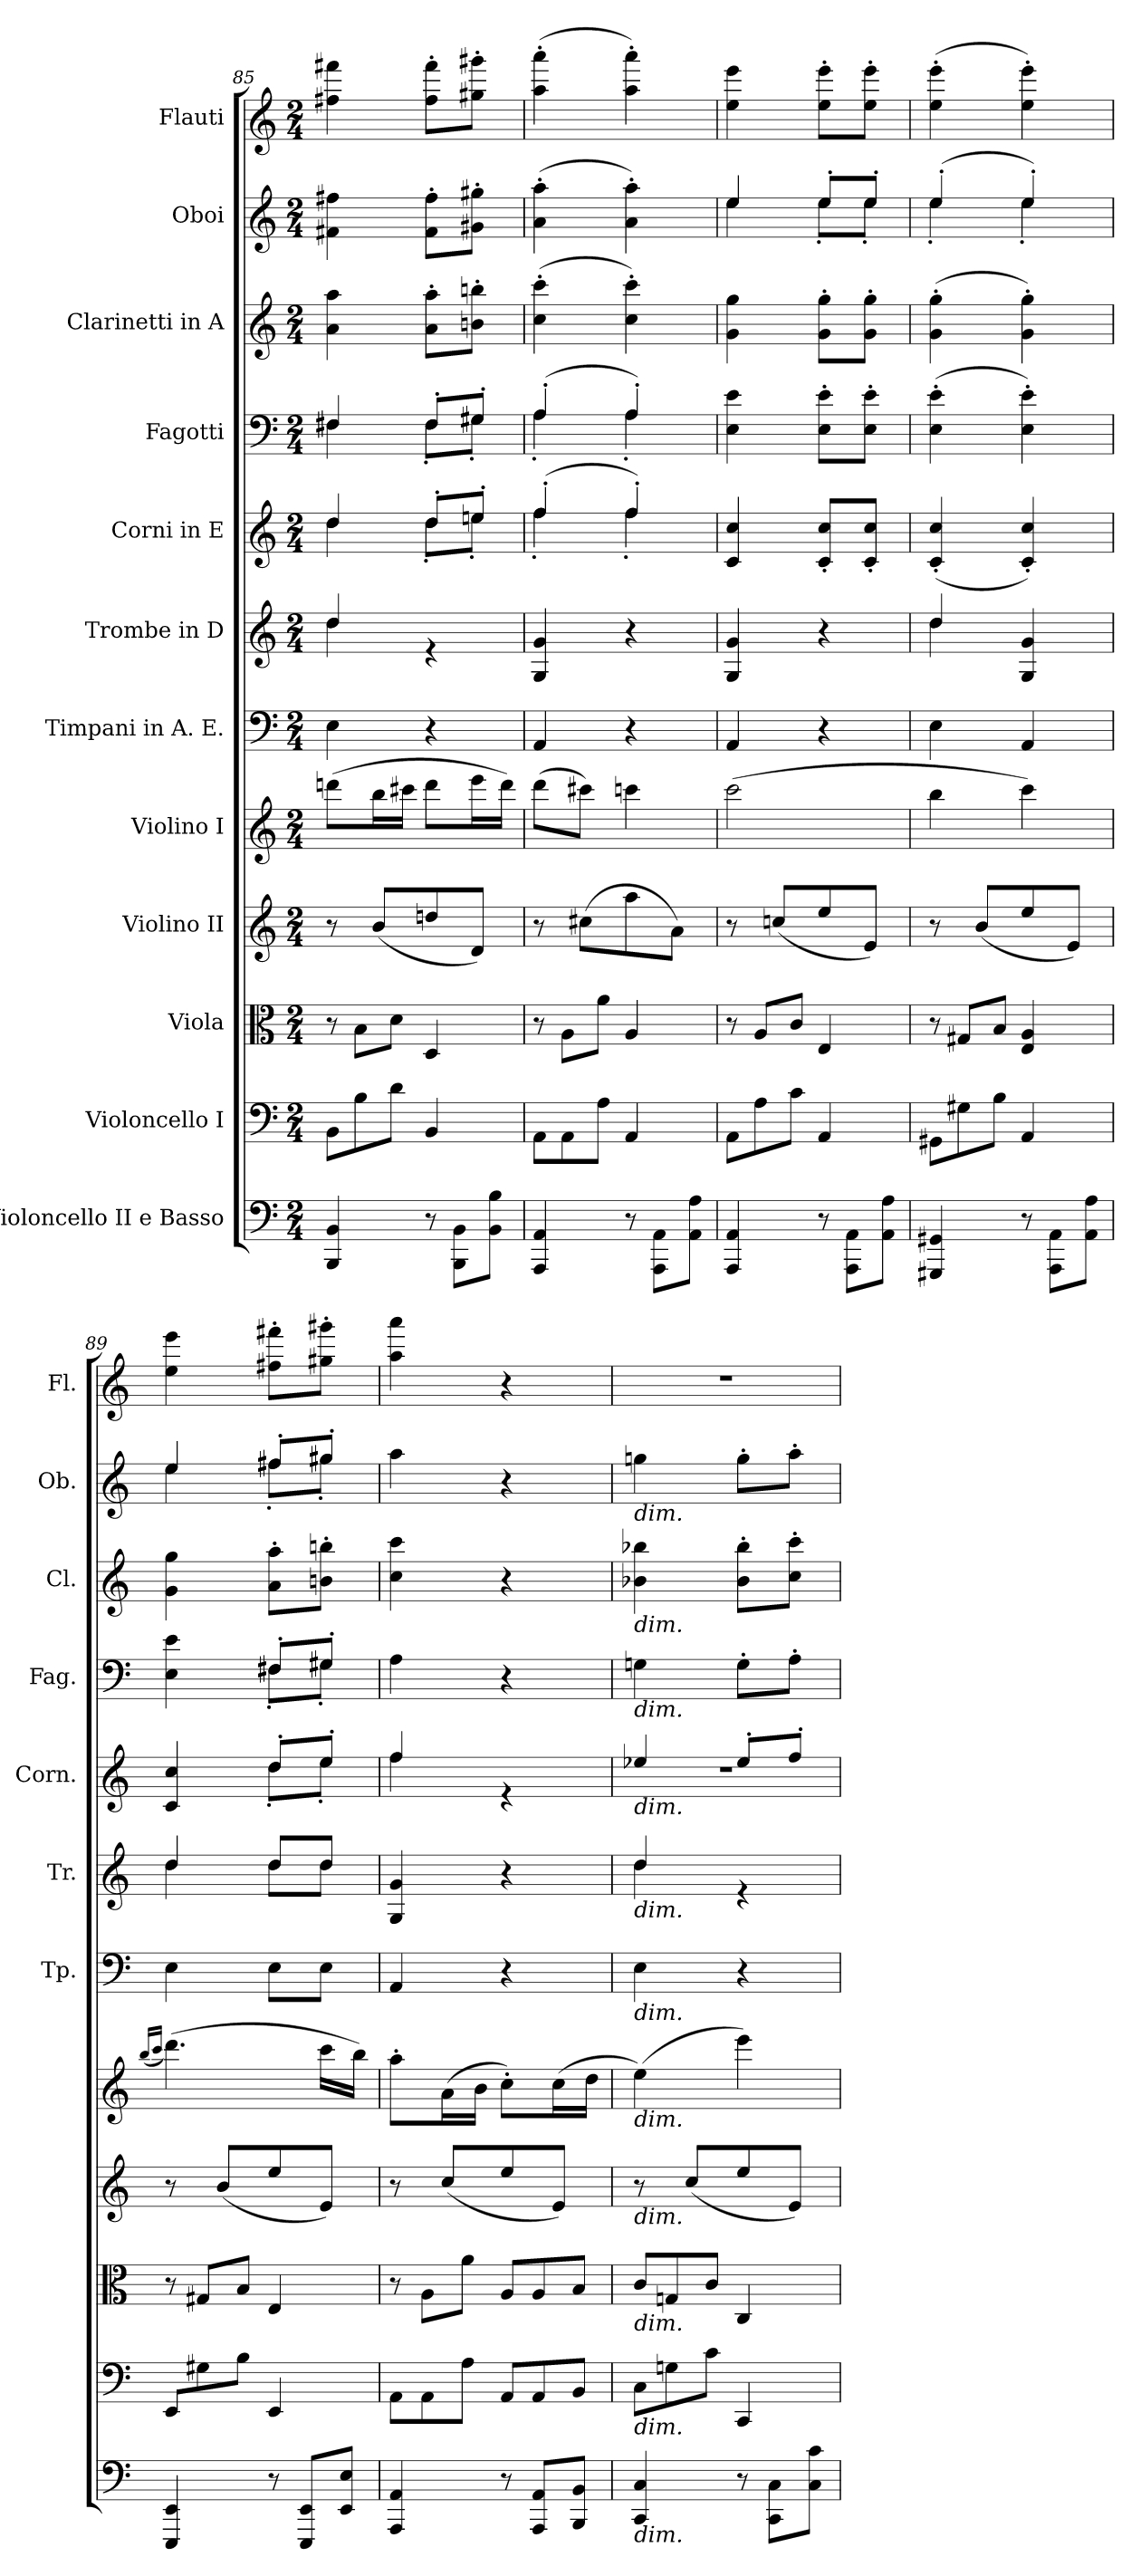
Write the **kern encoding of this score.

**kern	**kern	**kern	**kern	**kern	**kern	**kern	**kern	**kern	**kern	**kern	**kern
*part12	*part11	*part10	*part9	*part8	*part7	*part6	*part5	*part4	*part3	*part2	*part1
*staff12	*staff11	*staff10	*staff9	*staff8	*staff7	*staff6	*staff5	*staff4	*staff3	*staff2	*staff1
*I"Violoncello II e Basso	*I"Violoncello I	*I"Viola	*I"Violino II	*I"Violino I	*I"Timpani in A. E.	*I"Trombe in D	*I"Corni in E	*I"Fagotti	*I"Clarinetti in A	*I"Oboi	*I"Flauti
*	*	*	*	*	*I'Tp.	*I'Tr.	*I'Corn.	*I'Fag.	*I'Cl.	*I'Ob.	*I'Fl.
*clefF4	*clefF4	*clefC3	*clefG2	*clefG2	*clefF4	*clefG2	*clefG2	*clefF4	*clefG2	*clefG2	*clefG2
*	*	*	*	*	*	*ITrd-1c-2	*ITrd5c8	*	*ITrd2c3	*	*
*k[]	*k[]	*k[]	*k[]	*k[]	*k[]	*k[f#c#]	*k[f#c#g#d#]	*k[]	*k[f#c#g#]	*k[]	*k[]
*M2/4	*M2/4	*M2/4	*M2/4	*M2/4	*M2/4	*M2/4	*M2/4	*M2/4	*M2/4	*M2/4	*M2/4
*	*Xtuplet	*Xtuplet	*	*	*	*	*	*	*	*	*
=85	=85	=85	=85	=85	=85	=85	=85	=85	=85	=85	=85
*	*	*	*	*	*	*^	*^	*^	*	*	*
4BBB/ 4BB/	12BB\L	12r	8r	(8dddn\L	4E\	4ee/	4ee\	4f#/	4f#\	4F#X/	4F#\	4f#\ 4ff#\	4f#X\ 4ff#X\	4ff#X\ 4fff#X\
.	12B\	12B\L	.	.	.	.	.	.	.	.	.	.	.	.
.	.	.	(8b/L	16bb\L	.	.	.	.	.	.	.	.	.	.
.	12d\J	12d\J	.	.	.	.	.	.	.	.	.	.	.	.
.	.	.	.	16ccc#X\JJ	.	.	.	.	.	.	.	.	.	.
*Xtuplet	*	*	*	*	*	*	*	*	*	*	*	*	*	*
12r	4BB/	4D/	8ddn/	8ddd\L	4r	4re	4ryy	8f#'/L	8f#'\L	8F#'/L	8F#'\L	8f#\' 8ff#\'L	8f#\' 8ff#\'L	8ff#\' 8fff#\'L
12BBB\ 12BB\L	.	.	.	.	.	.	.	.	.	.	.	.	.	.
.	.	.	8d/J)	16eee\L	.	.	.	8g#X'/J	8g#'\J	8G#X'/J	8G#'\J	8g#X\' 8gg#X\'J	8g#X\' 8gg#X\'J	8gg#X\' 8ggg#X\'J
12BB\ 12B\J	.	.	.	.	.	.	.	.	.	.	.	.	.	.
.	.	.	.	16ddd\JJ)	.	.	.	.	.	.	.	.	.	.
*	*	*	*	*	*	*v	*v	*	*	*	*	*	*	*
=86	=86	=86	=86	=86	=86	=86	=86	=86	=86	=86	=86	=86	=86
4AAA/ 4AA/	12AA\L	12r	8r	(8ddd\L	4AA/	4A/ 4a/	(4a'/	4a'\	(4A'/	4A'\	(4a\' 4aa\'	(4a\' 4aa\'	(4aa\' 4aaa\'
.	12AA\	12A\L	.	.	.	.	.	.	.	.	.	.	.
.	.	.	(8cc#X\L	8ccc#X\J)	.	.	.	.	.	.	.	.	.
.	12A\J	12a\J	.	.	.	.	.	.	.	.	.	.	.
12r	4AA/	4A/	8aa\	4cccn\	4r	4r	4a'/)	4a'\	4A'/)	4A'\	4a\' 4aa\')	4a\' 4aa\')	4aa\' 4aaa\')
12AAA\ 12AA\L	.	.	.	.	.	.	.	.	.	.	.	.	.
.	.	.	8a\J)	.	.	.	.	.	.	.	.	.	.
12AA\ 12A\J	.	.	.	.	.	.	.	.	.	.	.	.	.
*	*	*	*	*	*	*	*v	*v	*	*	*	*	*
*	*	*	*	*	*	*	*	*v	*v	*	*	*
=87	=87	=87	=87	=87	=87	=87	=87	=87	=87	=87	=87
*	*	*	*	*	*	*	*	*	*	*^	*
4AAA/ 4AA/	12AA\L	12r	8r	(2ccc\	4AA/	4A/ 4a/	4E/ 4e/	4E\ 4e\	4e\ 4ee\	4ee/	4ee\	4ee\ 4eee\
.	12A\	12A/L	.	.	.	.	.	.	.	.	.	.
.	.	.	(8ccn/L	.	.	.	.	.	.	.	.	.
.	12c\J	12c/J	.	.	.	.	.	.	.	.	.	.
12r	4AA/	4E/	8ee/	.	4r	4r	8E/' 8e/'L	8E\' 8e\'L	8e\' 8ee\'L	8ee'/L	8ee'\L	8ee\' 8eee\'L
12AAA\ 12AA\L	.	.	.	.	.	.	.	.	.	.	.	.
.	.	.	8e/J)	.	.	.	8E/' 8e/'J	8E\' 8e\'J	8e\' 8ee\'J	8ee'/J	8ee'\J	8ee\' 8eee\'J
12AA\ 12A\J	.	.	.	.	.	.	.	.	.	.	.	.
=88	=88	=88	=88	=88	=88	=88	=88	=88	=88	=88	=88	=88
*	*	*	*	*	*	*^	*	*	*	*	*	*
4GGG#X/ 4GG#X/	12GG#X\L	12r	8r	4bb\	4E\	4ee/	4ee\	(4E/' 4e/'	(4E\' 4e\'	(4e\' 4ee\'	(4ee'/	4ee'\	(4ee\' 4eee\'
.	12G#X\	12G#X/L	.	.	.	.	.	.	.	.	.	.	.
.	.	.	(8b/L	.	.	.	.	.	.	.	.	.	.
.	12B\J	12B/J	.	.	.	.	.	.	.	.	.	.	.
12r	4AA/	4E/ 4A/	8ee/	4ccc\)	4AA/	4A/ 4a/	4ryy	4E/' 4e/')	4E\' 4e\')	4e\' 4ee\')	4ee'/)	4ee'\	4ee\' 4eee\')
12AAA\ 12AA\L	.	.	.	.	.	.	.	.	.	.	.	.	.
.	.	.	8e/J)	.	.	.	.	.	.	.	.	.	.
12AA\ 12A\J	.	.	.	.	.	.	.	.	.	.	.	.	.
=89	=89	=89	=89	=89	=89	=89	=89	=89	=89	=89	=89	=89	=89
.	.	.	.	(16qbb/LL	.	.	.	.	.	.	.	.	.
.	.	.	.	16qccc/JJ	.	.	.	.	.	.	.	.	.
*	*	*	*	*	*	*	*	*^	*^	*	*	*	*
4EEE/ 4EE/	12EE/L	12r	8r	(4.ddd\)	4E\	4ee/	4ee\	4E/ 4e/	4ryy	4E\ 4e\	4ryy	4e\ 4ee\	4ee/	4ee\	4ee\ 4eee\
.	12G#X\	12G#X/L	.	.	.	.	.	.	.	.	.	.	.	.	.
.	.	.	(8b/L	.	.	.	.	.	.	.	.	.	.	.	.
.	12B\J	12B/J	.	.	.	.	.	.	.	.	.	.	.	.	.
12r	4EE/	4E/	8ee/	.	8E\L	8ee/L	8ee\L	8f#'/L	8f#'\L	8F#X'/L	8F#'\L	8f#\' 8ff#\'L	8ff#X'/L	8ff#'\L	8ff#X\' 8fff#X\'L
12EEE/ 12EE/L	.	.	.	.	.	.	.	.	.	.	.	.	.	.	.
.	.	.	8e/J)	16ccc\LL	8E\J	8ee/J	8ee\J	8g#'/J	8g#'\J	8G#X'/J	8G#'\J	8g#X\' 8gg#X\'J	8gg#X'/J	8gg#'\J	8gg#X\' 8ggg#X\'J
12EE/ 12E/J	.	.	.	.	.	.	.	.	.	.	.	.	.	.	.
.	.	.	.	16bb\JJ)	.	.	.	.	.	.	.	.	.	.	.
*	*	*	*	*	*	*v	*v	*	*	*v	*v	*	*v	*v	*
!!LO:PB:g=z
=90	=90	=90	=90	=90	=90	=90	=90	=90	=90	=90	=90	=90
4AAA/ 4AA/	12AA\L	12r	8r	8aa'\L	4AA/	4A/ 4a/	4a/	4a\	4A\	4a\ 4aa\	4aa\	4aa\ 4aaa\
.	12AA\	12A\L	.	.	.	.	.	.	.	.	.	.
.	.	.	(8cc/L	(16a\L	.	.	.	.	.	.	.	.
.	12A\J	12a\J	.	.	.	.	.	.	.	.	.	.
.	.	.	.	16b\JJ	.	.	.	.	.	.	.	.
12r	12AA/L	12A/L	8ee/	8cc'\L)	4r	4r	4re	4ryy	4r	4r	4r	4r
12AAA/ 12AA/L	12AA/	12A/	.	.	.	.	.	.	.	.	.	.
.	.	.	8e/J)	(16cc\L	.	.	.	.	.	.	.	.
12BBB/ 12BB/J	12BB/J	12B/J	.	.	.	.	.	.	.	.	.	.
.	.	.	.	16dd\JJ	.	.	.	.	.	.	.	.
=91	=91	=91	=91	=91	=91	=91	=91	=91	=91	=91	=91	=91
*	*	*	*	*	*	*^	*	*	*	*	*	*
!	!	!	!	!	!	!	!	!	!	!	!	!LO:TX:b:i:t=dim.	!
!	!	!	!	!	!	!	!	!	!	!	!LO:TX:b:i:t=dim.	!	!
!	!	!	!	!	!	!	!	!	!	!LO:TX:b:i:t=dim.	!	!	!
!	!	!	!	!	!	!	!	!LO:TX:b:i:t=dim.	!	!	!	!	!
!	!	!	!	!	!	!LO:TX:b:i:t=dim.	!	!	!	!	!	!	!
!	!	!	!	!	!LO:TX:b:i:t=dim.	!	!	!	!	!	!	!	!
!	!	!	!	!LO:TX:b:i:t=dim.	!	!	!	!	!	!	!	!	!
!	!	!	!LO:TX:b:i:t=dim.	!	!	!	!	!	!	!	!	!	!
!	!	!LO:TX:b:i:t=dim.	!	!	!	!	!	!	!	!	!	!	!
!	!LO:TX:b:i:t=dim.	!	!	!	!	!	!	!	!	!	!	!	!
!LO:TX:b:i:t=dim.	!	!	!	!	!	!	!	!	!	!	!	!	!
4CC/ 4C/	12C\L	12c/L	8r	(4ee\)	4E\	4ee/	4ee\	4gn/	2rdd	4Gn\	4gn\ 4ggn\	4ggn\	2r
.	12Gn\	12Gn/	.	.	.	.	.	.	.	.	.	.	.
.	.	.	(8cc/L	.	.	.	.	.	.	.	.	.	.
.	12c\J	12c/J	.	.	.	.	.	.	.	.	.	.	.
12r	4CC/	4C/	8ee/	4eee\)	4r	4re	4ryy	8g'/L	.	8G'\L	8g\' 8gg\'L	8gg'\L	.
12CC\ 12C\L	.	.	.	.	.	.	.	.	.	.	.	.	.
.	.	.	8e/J)	.	.	.	.	8a'/J	.	8A'\J	8a\' 8aa\'J	8aa'\J	.
12C\ 12c\J	.	.	.	.	.	.	.	.	.	.	.	.	.
*	*	*	*	*	*	*v	*v	*	*	*	*	*	*
*	*	*	*	*	*	*	*v	*v	*	*	*	*
=	=	=	=	=	=	=	=	=	=	=	=
*-	*-	*-	*-	*-	*-	*-	*-	*-	*-	*-	*-
